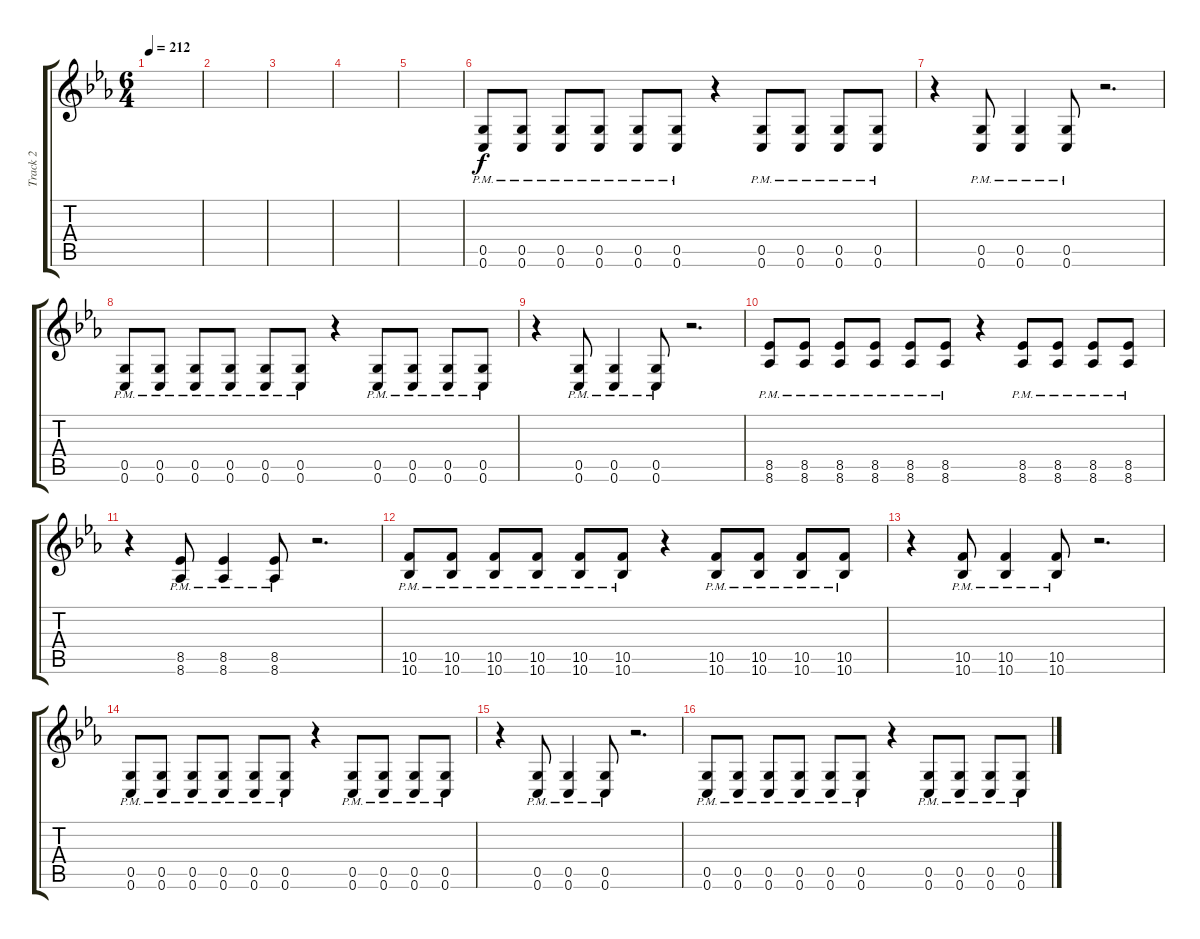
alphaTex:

\track ("Track 2" "Track 2") {instrument distortionguitar}
\staff {score tabs}
\tuning (D4 A3 F3 C3 G2 C2) {hide}
\ts (6 4)
\tempo 212
\clef g2
\ks eb
|
|
|
|
|
(0.5{pm} 0.6{pm}).8 (0.5{pm} 0.6{pm}).8 (0.5{pm} 0.6{pm}).8 (0.5{pm} 0.6{pm}).8 (0.5{pm} 0.6{pm}).8 (0.5{pm} 0.6{pm}).8 r.4 (0.5{pm} 0.6{pm}).8 (0.5{pm} 0.6{pm}).8 (0.5{pm} 0.6{pm}).8 (0.5{pm} 0.6{pm}).8 |
r.4 (0.5{pm} 0.6{pm}).8 (0.5{pm} 0.6{pm}).4 (0.5{pm} 0.6{pm}).8 r.2{d} |
(0.5{pm} 0.6{pm}).8 (0.5{pm} 0.6{pm}).8 (0.5{pm} 0.6{pm}).8 (0.5{pm} 0.6{pm}).8 (0.5{pm} 0.6{pm}).8 (0.5{pm} 0.6{pm}).8 r.4 (0.5{pm} 0.6{pm}).8 (0.5{pm} 0.6{pm}).8 (0.5{pm} 0.6{pm}).8 (0.5{pm} 0.6{pm}).8 |
r.4 (0.5{pm} 0.6{pm}).8 (0.5{pm} 0.6{pm}).4 (0.5{pm} 0.6{pm}).8 r.2{d} |
(8.5{pm} 8.6{pm}).8 (8.5{pm} 8.6{pm}).8 (8.5{pm} 8.6{pm}).8 (8.5{pm} 8.6{pm}).8 (8.5{pm} 8.6{pm}).8 (8.5{pm} 8.6{pm}).8 r.4 (8.5{pm} 8.6{pm}).8 (8.5{pm} 8.6{pm}).8 (8.5{pm} 8.6{pm}).8 (8.5{pm} 8.6{pm}).8 |
r.4 (8.5{pm} 8.6{pm}).8 (8.5{pm} 8.6{pm}).4 (8.5{pm} 8.6{pm}).8 r.2{d} |
(10.5{pm} 10.6{pm}).8 (10.5{pm} 10.6{pm}).8 (10.5{pm} 10.6{pm}).8 (10.5{pm} 10.6{pm}).8 (10.5{pm} 10.6{pm}).8 (10.5{pm} 10.6{pm}).8 r.4 (10.5{pm} 10.6{pm}).8 (10.5{pm} 10.6{pm}).8 (10.5{pm} 10.6{pm}).8 (10.5{pm} 10.6{pm}).8 |
r.4 (10.5{pm} 10.6{pm}).8 (10.5{pm} 10.6{pm}).4 (10.5{pm} 10.6{pm}).8 r.2{d} |
(0.5{pm} 0.6{pm}).8 (0.5{pm} 0.6{pm}).8 (0.5{pm} 0.6{pm}).8 (0.5{pm} 0.6{pm}).8 (0.5{pm} 0.6{pm}).8 (0.5{pm} 0.6{pm}).8 r.4 (0.5{pm} 0.6{pm}).8 (0.5{pm} 0.6{pm}).8 (0.5{pm} 0.6{pm}).8 (0.5{pm} 0.6{pm}).8 |
r.4 (0.5{pm} 0.6{pm}).8 (0.5{pm} 0.6{pm}).4 (0.5{pm} 0.6{pm}).8 r.2{d} |
(0.5{pm} 0.6{pm}).8 (0.5{pm} 0.6{pm}).8 (0.5{pm} 0.6{pm}).8 (0.5{pm} 0.6{pm}).8 (0.5{pm} 0.6{pm}).8 (0.5{pm} 0.6{pm}).8 r.4 (0.5{pm} 0.6{pm}).8 (0.5{pm} 0.6{pm}).8 (0.5{pm} 0.6{pm}).8 (0.5{pm} 0.6{pm}).8
